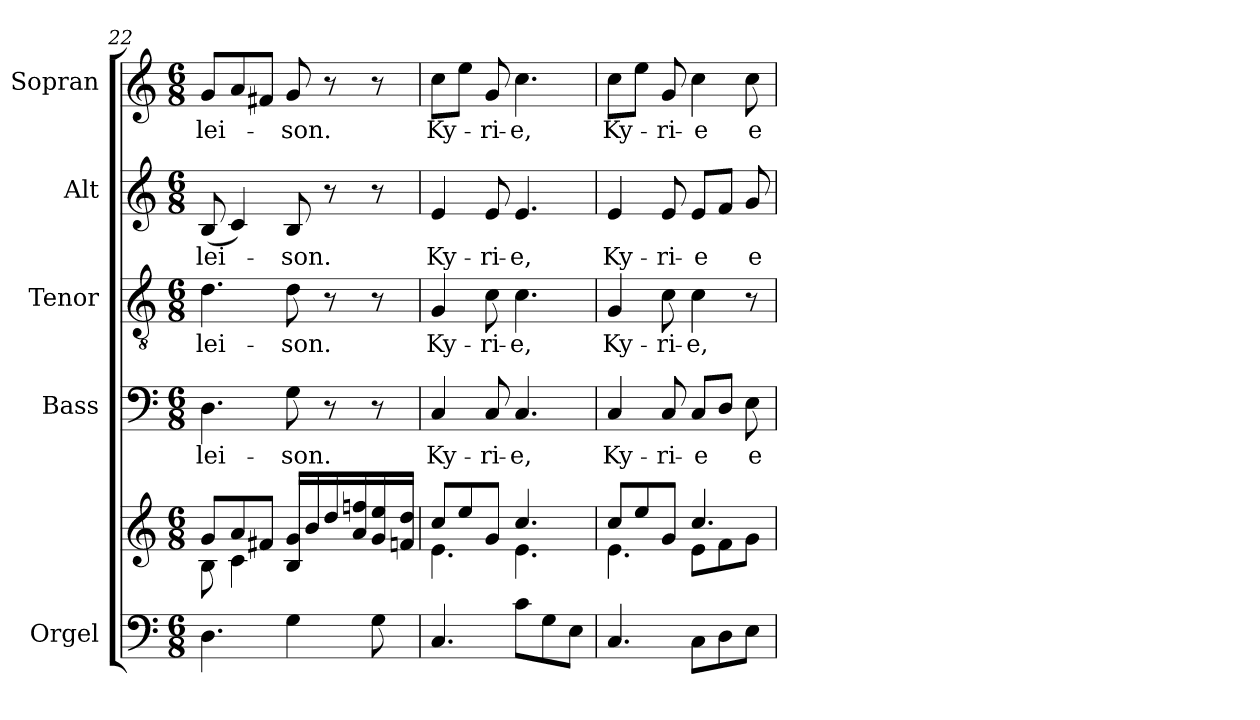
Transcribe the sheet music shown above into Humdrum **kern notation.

**kern	**kern	**kern	**text	**kern	**text	**kern	**text	**kern	**text
*part5	*part5	*part4	*part4	*part3	*part3	*part2	*part2	*part1	*part1
*staff6	*staff5	*staff4	*staff4	*staff3	*staff3	*staff2	*staff2	*staff1	*staff1
*I"Orgel	*	*I"Bass	*	*I"Tenor	*	*I"Alt	*	*I"Sopran	*
*I'Org.	*	*I'B.	*	*I'T.	*	*I'A.	*	*I'S.	*
*clefF4	*clefG2	*clefF4	*	*clefGv2	*	*clefG2	*	*clefG2	*
*k[]	*k[]	*k[]	*	*k[]	*	*k[]	*	*k[]	*
*C:	*C:	*C:	*	*C:	*	*C:	*	*C:	*
*M6/8	*M6/8	*M6/8	*	*M6/8	*	*M6/8	*	*M6/8	*
=22	=22	=22	=22	=22	=22	=22	=22	=22	=22
*	*^	*	*	*	*	*	*	*	*
!	!	!	!	!LO:LY:b	!	!LO:LY:b	!	!LO:LY:b	!	!LO:LY:b
4.D\	8g/L	8B\	4.D\	-lei-	4.d\	-lei-	(<8B/	-lei-	8g/L	-lei-
.	8a/	4c\	.	.	.	.	4c/)	.	8a/	.
.	8f#X/J	.	.	.	.	.	.	.	8f#X/J	.
!	!	!	!	!LO:LY:b	!	!LO:LY:b	!	!LO:LY:b	!	!LO:LY:b
4G\	16B/ 16g/LL	4.ryy	8G\	-son.	8d\	-son.	8B/	-son.	8g/	-son.
.	16b/	.	.	.	.	.	.	.	.	.
.	16dd/	.	8r	.	8r	.	8r	.	8r	.
.	16a/ 16ffn/	.	.	.	.	.	.	.	.	.
8G\	16g/ 16ee/	.	8r	.	8r	.	8r	.	8r	.
.	16fn/ 16dd/JJ	.	.	.	.	.	.	.	.	.
=23	=23	=23	=23	=23	=23	=23	=23	=23	=23	=23
!	!	!	!	!LO:LY:b	!	!LO:LY:b	!	!LO:LY:b	!	!LO:LY:b
4.C/	8cc/L	4.e\	4C/	Ky-	4G/	Ky-	4e/	Ky-	8cc\L	Ky-
.	8ee/	.	.	.	.	.	.	.	8ee\J	.
!	!	!	!	!LO:LY:b	!	!LO:LY:b	!	!LO:LY:b	!	!LO:LY:b
.	8g/J	.	8C/	-ri-	8c\	-ri-	8e/	-ri-	8g/	-ri-
!	!	!	!	!LO:LY:b	!	!LO:LY:b	!	!LO:LY:b	!	!LO:LY:b
8c\L	4.cc/	4.e\	4.C/	-e,	4.c\	-e,	4.e/	-e,	4.cc\	-e,
8G\	.	.	.	.	.	.	.	.	.	.
8E\J	.	.	.	.	.	.	.	.	.	.
=24	=24	=24	=24	=24	=24	=24	=24	=24	=24	=24
!	!	!	!	!LO:LY:b	!	!LO:LY:b	!	!LO:LY:b	!	!LO:LY:b
4.C/	8cc/L	4.e\	4C/	Ky-	4G/	Ky-	4e/	Ky-	8cc\L	Ky-
.	8ee/	.	.	.	.	.	.	.	8ee\J	.
!	!	!	!	!LO:LY:b	!	!LO:LY:b	!	!LO:LY:b	!	!LO:LY:b
.	8g/J	.	8C/	-ri-	8c\	-ri-	8e/	-ri-	8g/	-ri-
!	!	!	!	!LO:LY:b	!	!LO:LY:b	!	!LO:LY:b	!	!LO:LY:b
8C\L	4.cc/	8e\L	8C/L	-e	4c\	-e,	8e/L	-e	4cc\	-e
8D\	.	8f\	8D/J	.	.	.	8f/J	.	.	.
!	!	!	!	!LO:LY:b	!	!	!	!LO:LY:b	!	!LO:LY:b
8E\J	.	8g\J	8E\	e-	8r	.	8g/	e-	8cc\	e-
*	*v	*v	*	*	*	*	*	*	*	*
=	=	=	=	=	=	=	=	=	=
*-	*-	*-	*-	*-	*-	*-	*-	*-	*-
